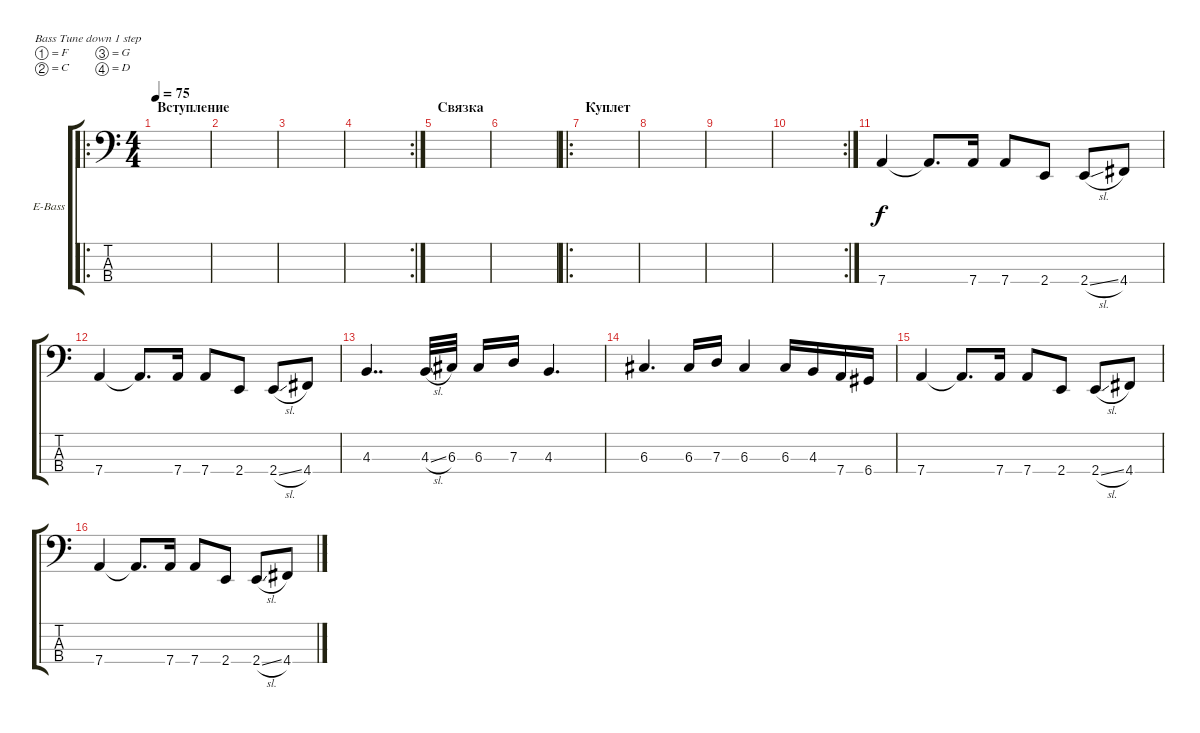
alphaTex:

\defaultSystemsLayout 4
\bracketExtendMode groupsimilarinstruments
\firstSystemTrackNameOrientation horizontal
\otherSystemsTrackNameOrientation horizontal
\track ("Бас" "E-Bass") {instrument electricbassfinger}
\staff {score tabs}
\tuning (F2 C2 G1 D1)
\ro
\ts (4 4)
\section ("" "Вступление")
\tempo 75
\clef f4
\scale
0.512
\ks c
|
\scale
0.244 |
\scale
0.244 |
\rc 2
\scale
0.354497 |
\section ("" "Связка")
\scale
0.322751 |
\scale
0.322751 |
\ro
\section ("" "Куплет")
\scale
0.374359 |
\scale
0.312821 |
\scale
0.312821 |
\rc 2
\scale
0.354497 |
\scale
0.322751 7.4.4 7.4{t}.8{d} 7.4.16 7.4.8 2.4.8 2.4{sl}.8 4.4.8 |
\scale
0.322751 7.4.4 7.4{t}.8{d} 7.4.16 7.4.8 2.4.8 2.4{sl}.8 4.4.8 |
\scale
0.333333 4.3.4{dd} 4.3{sl}.32 6.3.32 6.3.16 7.3.16 4.3.4{d} |
\scale
0.333333 6.3.4{d} 6.3.16 7.3.16 6.3.4 6.3.16 4.3.16 7.4.16 6.4.16 |
\scale
0.333333 7.4.4 7.4{t}.8{d} 7.4.16 7.4.8 2.4.8 2.4{sl}.8 4.4.8 |
\scale
0.333333 7.4.4 7.4{t}.8{d} 7.4.16 7.4.8 2.4.8 2.4{sl}.8 4.4.8
